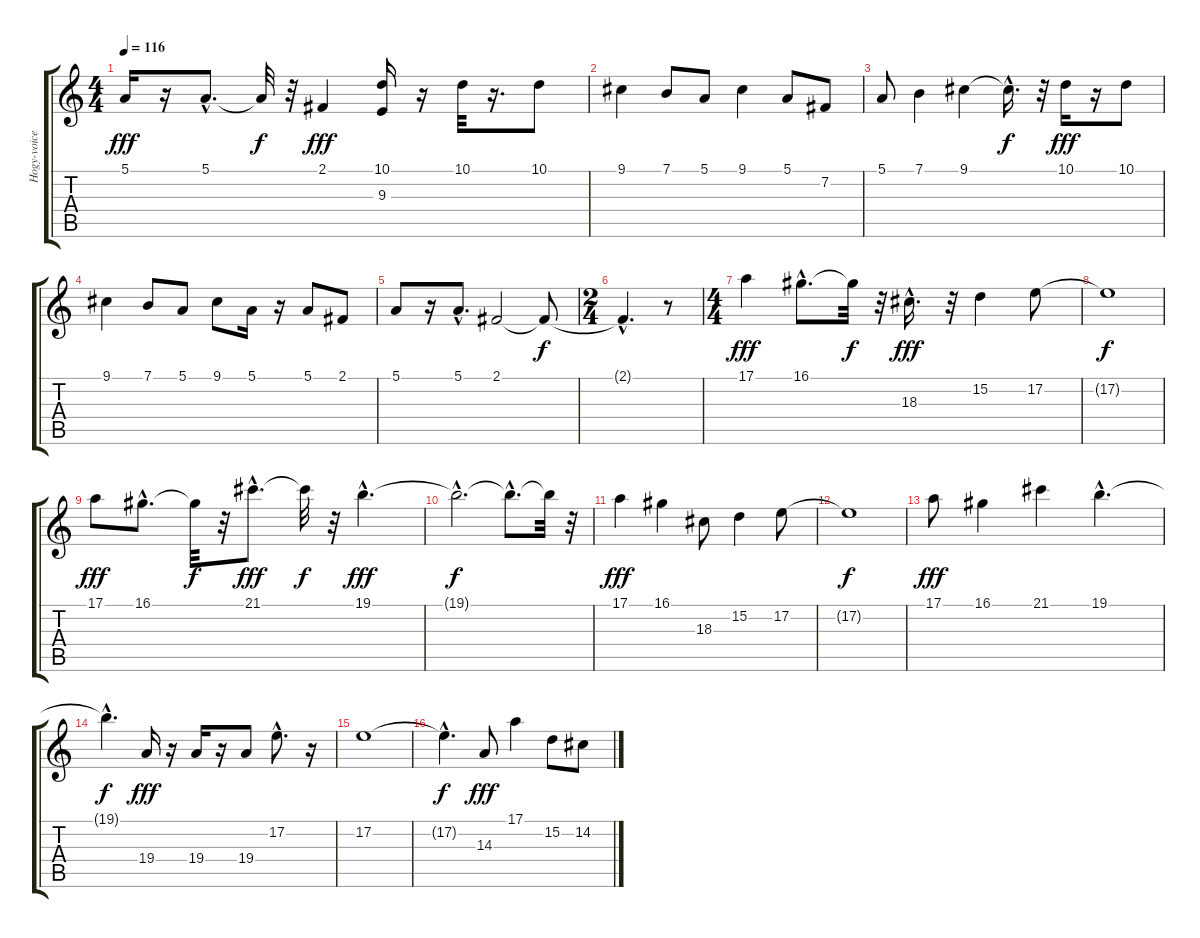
\track ("Hogy-voice" "Hogy-voice") {instrument altosax}
\staff {score tabs}
\tuning (E4 B3 G3 D3 A2 E2) {hide}
\ts (4 4)
\tempo 116
\clef g2
\ks c
5.1.16{dy fff} r.16 5.1{hac}.8{d} 5.1{t}.32{dy f} r.32 2.1.4{dy fff} (10.1 9.3).16 r.16 10.1.32 r.16{d} 10.1.8 |
9.1.4 7.1.8 5.1.8 9.1.4 5.1.8 7.2.8 |
5.1.8 7.1.4 9.1.4 9.1{hac t}.16{d dy f} r.32 10.1.16{dy fff} r.16 10.1.8 |
9.1.4 7.1.8 5.1.8 9.1.8 5.1.16 r.16 5.1.8 2.1.8 |
5.1.8 r.16 5.1{hac}.8{d} 2.1.2 2.1{t}.8{dy f} |
\ts (2 4)
2.1{hac t}.4{d} r.8 |
\ts (4 4)
17.1.4{dy fff} 16.1{hac}.8{d} 16.1{t}.32{dy f} r.32 18.3{hac}.16{d dy fff} r.32 15.2.4 17.2.8 |
17.2{t}.1{dy f} |
17.1.8{dy fff} 16.1{hac}.8{d} 16.1{t}.32{dy f} r.32 21.1{hac}.8{d dy fff} 21.1{t}.32{dy f} r.32 19.1{hac}.4{d dy fff} |
19.1{hac t}.2{d dy f} 19.1{hac t}.8{d} 19.1{t}.32 r.32 |
17.1.4{dy fff} 16.1.4 18.3.8 15.2.4 17.2.8 |
17.2{t}.1{dy f} |
17.1.8{dy fff} 16.1.4 21.1.4 19.1{hac}.4{d} |
19.1{hac t}.4{d dy f} 19.4.16{dy fff} r.16 19.4.16 r.16 19.4.8 17.2{hac}.8{d} r.16 |
17.2.1 |
17.2{hac t}.4{d dy f} 14.3.8{dy fff} 17.1.4 15.2.8 14.2.8
